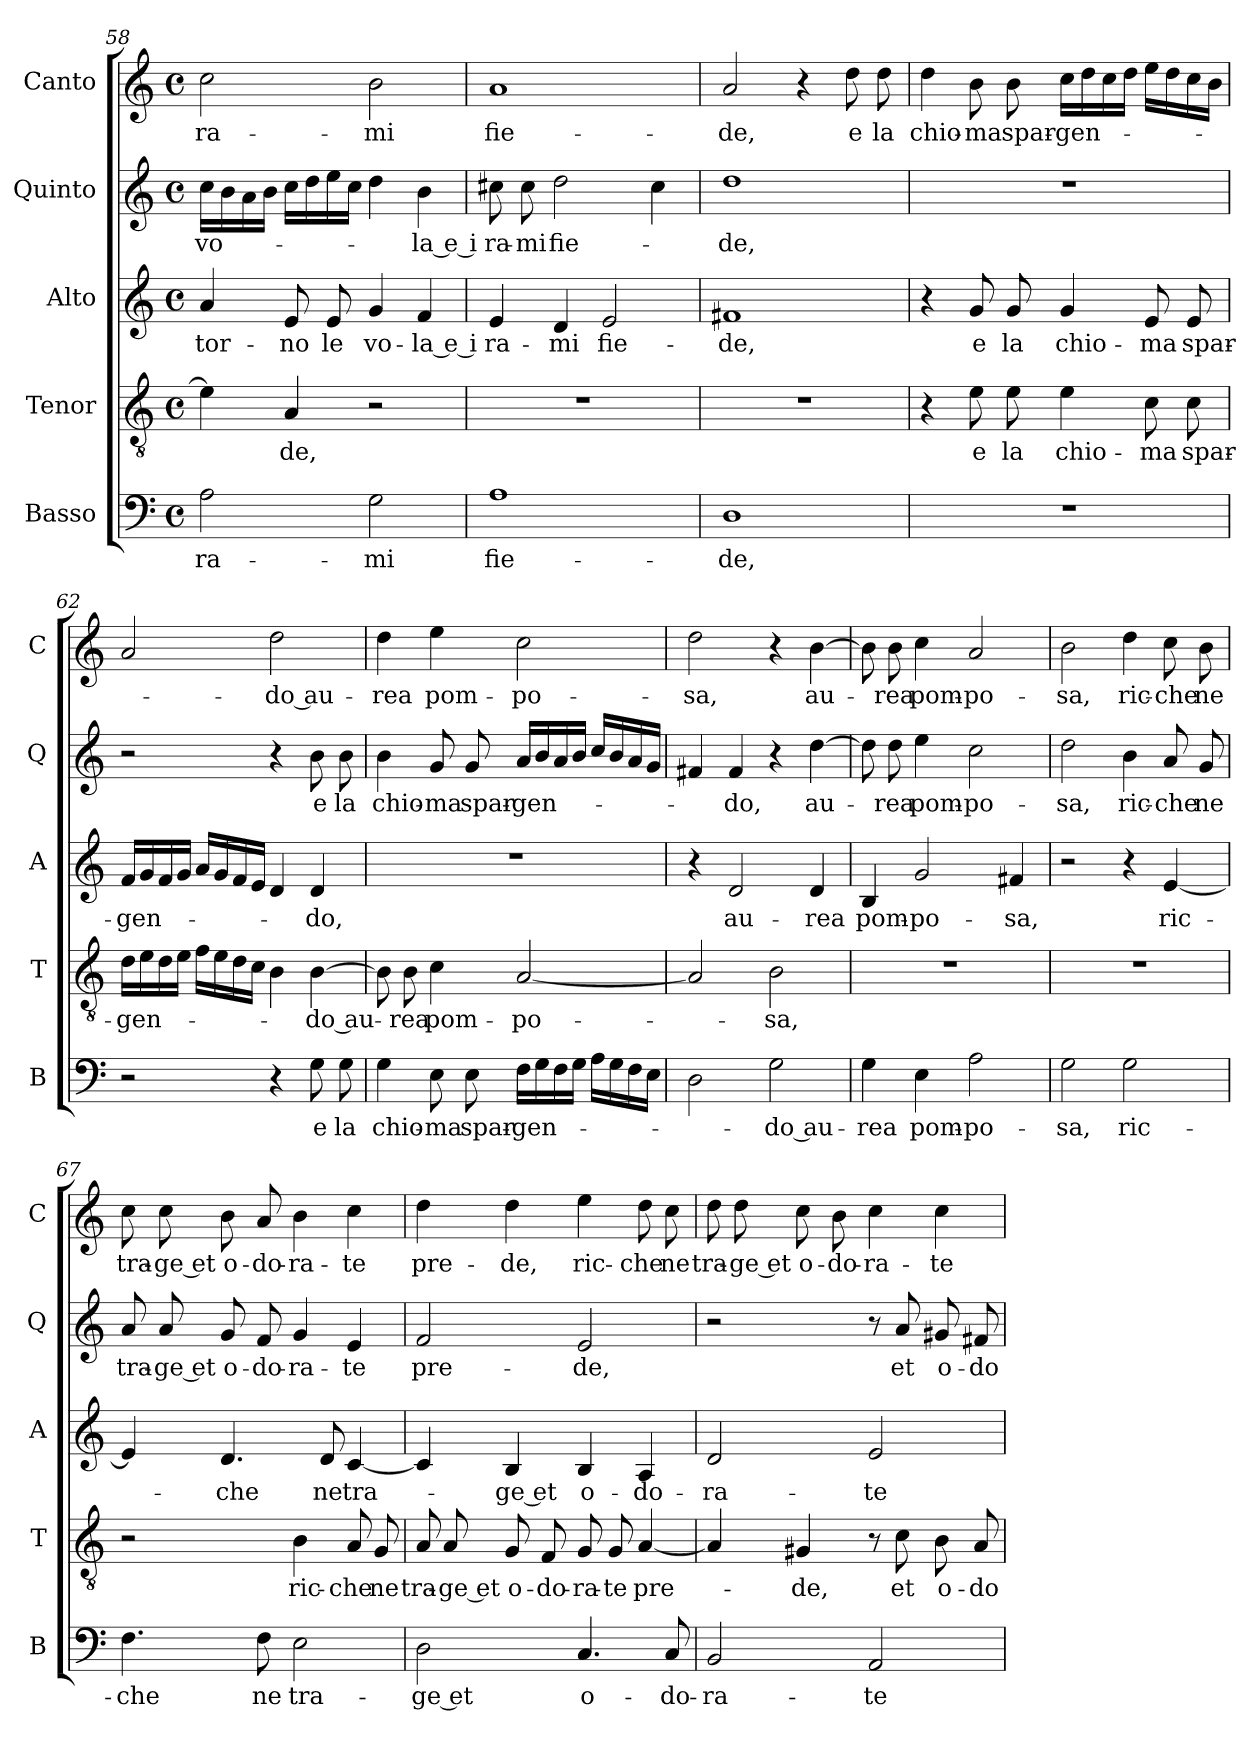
**kern	**text	**kern	**text	**kern	**text	**kern	**text	**kern	**text
*part5	*part5	*part4	*part4	*part3	*part3	*part2	*part2	*part1	*part1
*staff5	*staff5	*staff4	*staff4	*staff3	*staff3	*staff2	*staff2	*staff1	*staff1
*I"Basso	*	*I"Tenor	*	*I"Alto	*	*I"Quinto	*	*I"Canto	*
*I'B	*	*I'T	*	*I'A	*	*I'Q	*	*I'C	*
!!LO:LB:g=z
*clefF4	*	*clefGv2	*	*clefG2	*	*clefG2	*	*clefG2	*
*k[]	*	*k[]	*	*k[]	*	*k[]	*	*k[]	*
*C:	*	*C:	*	*C:	*	*C:	*	*C:	*
*M4/4	*	*M4/4	*	*M4/4	*	*M4/4	*	*M4/4	*
*met(c)	*	*met(c)	*	*met(c)	*	*met(c)	*	*met(c)	*
=58	=58	=58	=58	=58	=58	=58	=58	=58	=58
!	!LO:LY:b	!	!	!	!LO:LY:b	!	!LO:LY:b	!	!LO:LY:b
2A\	ra-	4e\]	.	4a/	-tor-	16cc\LL	vo-	2cc\	ra-
.	.	.	.	.	.	16b\	.	.	.
.	.	.	.	.	.	16a\	.	.	.
.	.	.	.	.	.	16b\JJ	.	.	.
!	!	!	!LO:LY:b	!	!LO:LY:b	!	!	!	!
.	.	4A/	-de,	8e/	-no	16cc\LL	.	.	.
.	.	.	.	.	.	16dd\	.	.	.
!	!	!	!	!	!LO:LY:b	!	!	!	!
.	.	.	.	8e/	le	16ee\	.	.	.
.	.	.	.	.	.	16cc\JJ	.	.	.
!	!LO:LY:b	!	!	!	!LO:LY:b	!	!	!	!LO:LY:b
2G\	-mi	2r	.	4g/	vo-	4dd\	.	2b\	-mi
!	!	!	!	!	!LO:LY:b	!	!LO:LY:b	!	!
.	.	.	.	4f/	-la e i	4b\	-la e i	.	.
=59	=59	=59	=59	=59	=59	=59	=59	=59	=59
!	!LO:LY:b	!	!	!	!LO:LY:b	!	!LO:LY:b	!	!LO:LY:b
1A	fie-	1r	.	4e/	ra-	8cc#X\	ra-	1a	fie-
!	!	!	!	!	!	!	!LO:LY:b	!	!
.	.	.	.	.	.	8cc#\	-mi	.	.
!	!	!	!	!	!LO:LY:b	!	!LO:LY:b	!	!
.	.	.	.	4d/	-mi	2dd\	fie-	.	.
!	!	!	!	!	!LO:LY:b	!	!	!	!
.	.	.	.	2e/	fie-	.	.	.	.
.	.	.	.	.	.	4cc#\	.	.	.
=60	=60	=60	=60	=60	=60	=60	=60	=60	=60
!	!LO:LY:b	!	!	!	!LO:LY:b	!	!LO:LY:b	!	!LO:LY:b
1D	-de,	1r	.	1f#X	-de,	1dd	-de,	2a/	-de,
.	.	.	.	.	.	.	.	4r	.
!	!	!	!	!	!	!	!	!	!LO:LY:b
.	.	.	.	.	.	.	.	8dd\	e
!	!	!	!	!	!	!	!	!	!LO:LY:b
.	.	.	.	.	.	.	.	8dd\	la
=61	=61	=61	=61	=61	=61	=61	=61	=61	=61
!	!	!	!	!	!	!	!	!	!LO:LY:b
1r	.	4r	.	4r	.	1r	.	4dd\	chio-
!	!	!	!LO:LY:b	!	!LO:LY:b	!	!	!	!LO:LY:b
.	.	8e\	e	8g/	e	.	.	8b\	-ma
!	!	!	!LO:LY:b	!	!LO:LY:b	!	!	!	!LO:LY:b
.	.	8e\	la	8g/	la	.	.	8b\	spar-
!	!	!	!LO:LY:b	!	!LO:LY:b	!	!	!	!LO:LY:b
.	.	4e\	chio-	4g/	chio-	.	.	16cc\LL	-gen-
.	.	.	.	.	.	.	.	16dd\	.
.	.	.	.	.	.	.	.	16cc\	.
.	.	.	.	.	.	.	.	16dd\JJ	.
!	!	!	!LO:LY:b	!	!LO:LY:b	!	!	!	!
.	.	8c\	-ma	8e/	-ma	.	.	16ee\LL	.
.	.	.	.	.	.	.	.	16dd\	.
!	!	!	!LO:LY:b	!	!LO:LY:b	!	!	!	!
.	.	8c\	spar-	8e/	spar-	.	.	16cc\	.
.	.	.	.	.	.	.	.	16b\JJ	.
!!LO:LB:g=z
=62	=62	=62	=62	=62	=62	=62	=62	=62	=62
!	!	!	!LO:LY:b	!	!LO:LY:b	!	!	!	!
2r	.	16d\LL	-gen-	16f/LL	-gen-	2r	.	2a/	.
.	.	16e\	.	16g/	.	.	.	.	.
.	.	16d\	.	16f/	.	.	.	.	.
.	.	16e\JJ	.	16g/JJ	.	.	.	.	.
.	.	16f\LL	.	16a/LL	.	.	.	.	.
.	.	16e\	.	16g/	.	.	.	.	.
.	.	16d\	.	16f/	.	.	.	.	.
.	.	16c\JJ	.	16e/JJ	.	.	.	.	.
!	!	!	!	!	!	!	!	!	!LO:LY:b
4r	.	4B\	.	4d/	.	4r	.	2dd\	-do au-
!	!LO:LY:b	!	!LO:LY:b	!	!LO:LY:b	!	!LO:LY:b	!	!
8G\	e	[4B\	-do au-	4d/	-do,	8b\	e	.	.
!	!LO:LY:b	!	!	!	!	!	!LO:LY:b	!	!
8G\	la	.	.	.	.	8b\	la	.	.
=63	=63	=63	=63	=63	=63	=63	=63	=63	=63
!	!LO:LY:b	!	!	!	!	!	!LO:LY:b	!	!LO:LY:b
4G\	chio-	8B\]	.	1r	.	4b\	chio-	4dd\	-rea
!	!	!	!LO:LY:b	!	!	!	!	!	!
.	.	8B\	-rea	.	.	.	.	.	.
!	!LO:LY:b	!	!LO:LY:b	!	!	!	!LO:LY:b	!	!LO:LY:b
8E\	-ma	4c\	pom-	.	.	8g/	-ma	4ee\	pom-
!	!LO:LY:b	!	!	!	!	!	!LO:LY:b	!	!
8E\	spar-	.	.	.	.	8g/	spar-	.	.
!	!LO:LY:b	!	!LO:LY:b	!	!	!	!LO:LY:b	!	!LO:LY:b
16F\LL	-gen-	[2A/	-po-	.	.	16a/LL	-gen-	2cc\	-po-
16G\	.	.	.	.	.	16b/	.	.	.
16F\	.	.	.	.	.	16a/	.	.	.
16G\JJ	.	.	.	.	.	16b/JJ	.	.	.
16A\LL	.	.	.	.	.	16cc/LL	.	.	.
16G\	.	.	.	.	.	16b/	.	.	.
16F\	.	.	.	.	.	16a/	.	.	.
16E\JJ	.	.	.	.	.	16g/JJ	.	.	.
=64	=64	=64	=64	=64	=64	=64	=64	=64	=64
!	!	!	!	!	!	!	!	!	!LO:LY:b
2D\	.	2A/]	.	4r	.	4f#X/	.	2dd\	-sa,
!	!	!	!	!	!LO:LY:b	!	!LO:LY:b	!	!
.	.	.	.	2d/	au-	4f#/	-do,	.	.
!	!LO:LY:b	!	!LO:LY:b	!	!	!	!	!	!
2G\	-do au-	2B\	-sa,	.	.	4r	.	4r	.
!	!	!	!	!	!LO:LY:b	!	!LO:LY:b	!	!LO:LY:b
.	.	.	.	4d/	-rea	[4dd\	au-	[4b\	au-
=65	=65	=65	=65	=65	=65	=65	=65	=65	=65
!	!LO:LY:b	!	!	!	!LO:LY:b	!	!	!	!
4G\	-rea	1r	.	4B/	pom-	8dd\]	.	8b\]	.
!	!	!	!	!	!	!	!LO:LY:b	!	!LO:LY:b
.	.	.	.	.	.	8dd\	-rea	8b\	-rea
!	!LO:LY:b	!	!	!	!LO:LY:b	!	!LO:LY:b	!	!LO:LY:b
4E\	pom-	.	.	2g/	-po-	4ee\	pom-	4cc\	pom-
!	!LO:LY:b	!	!	!	!	!	!LO:LY:b	!	!LO:LY:b
2A\	-po-	.	.	.	.	2cc\	-po-	2a/	-po-
!	!	!	!	!	!LO:LY:b	!	!	!	!
.	.	.	.	4f#X/	-sa,	.	.	.	.
!!LO:PB:g=z
=66	=66	=66	=66	=66	=66	=66	=66	=66	=66
!	!LO:LY:b	!	!	!	!	!	!LO:LY:b	!	!LO:LY:b
2G\	-sa,	1r	.	2r	.	2dd\	-sa,	2b\	-sa,
!	!LO:LY:b	!	!	!	!	!	!LO:LY:b	!	!LO:LY:b
2G\	ric-	.	.	4r	.	4b\	ric-	4dd\	ric-
!	!	!	!	!	!LO:LY:b	!	!LO:LY:b	!	!LO:LY:b
.	.	.	.	[4e/	ric-	8a/	-che	8cc\	-che
!	!	!	!	!	!	!	!LO:LY:b	!	!LO:LY:b
.	.	.	.	.	.	8g/	ne	8b\	ne
=67	=67	=67	=67	=67	=67	=67	=67	=67	=67
!	!LO:LY:b	!	!	!	!	!	!LO:LY:b	!	!LO:LY:b
4.F\	-che	2r	.	4e/]	.	8a/	tra-	8cc\	tra-
!	!	!	!	!	!	!	!LO:LY:b	!	!LO:LY:b
.	.	.	.	.	.	8a/	-ge et	8cc\	-ge et
!	!	!	!	!	!LO:LY:b	!	!LO:LY:b	!	!LO:LY:b
.	.	.	.	4.d/	-che	8g/	o-	8b\	o-
!	!LO:LY:b	!	!	!	!	!	!LO:LY:b	!	!LO:LY:b
8F\	ne	.	.	.	.	8f/	-do-	8a/	-do-
!	!LO:LY:b	!	!LO:LY:b	!	!	!	!LO:LY:b	!	!LO:LY:b
2E\	tra-	4B\	ric-	.	.	4g/	-ra-	4b\	-ra-
!	!	!	!	!	!LO:LY:b	!	!	!	!
.	.	.	.	8d/	ne	.	.	.	.
!	!	!	!LO:LY:b	!	!LO:LY:b	!	!LO:LY:b	!	!LO:LY:b
.	.	8A/	-che	[4c/	tra-	4e/	-te	4cc\	-te
!	!	!	!LO:LY:b	!	!	!	!	!	!
.	.	8G/	ne	.	.	.	.	.	.
=68	=68	=68	=68	=68	=68	=68	=68	=68	=68
!	!LO:LY:b	!	!LO:LY:b	!	!	!	!LO:LY:b	!	!LO:LY:b
2D\	-ge et	8A/	tra-	4c/]	.	2f/	pre-	4dd\	pre-
!	!	!	!LO:LY:b	!	!	!	!	!	!
.	.	8A/	-ge et	.	.	.	.	.	.
!	!	!	!LO:LY:b	!	!LO:LY:b	!	!	!	!LO:LY:b
.	.	8G/	o-	4B/	-ge et	.	.	4dd\	-de,
!	!	!	!LO:LY:b	!	!	!	!	!	!
.	.	8F/	-do-	.	.	.	.	.	.
!	!LO:LY:b	!	!LO:LY:b	!	!LO:LY:b	!	!LO:LY:b	!	!LO:LY:b
4.C/	o-	8G/	-ra-	4B/	o-	2e/	-de,	4ee\	ric-
!	!	!	!LO:LY:b	!	!	!	!	!	!
.	.	8G/	-te	.	.	.	.	.	.
!	!	!	!LO:LY:b	!	!LO:LY:b	!	!	!	!LO:LY:b
.	.	[4A/	pre-	4A/	-do-	.	.	8dd\	-che
!	!LO:LY:b	!	!	!	!	!	!	!	!LO:LY:b
8C/	-do-	.	.	.	.	.	.	8cc\	ne
=69	=69	=69	=69	=69	=69	=69	=69	=69	=69
!	!LO:LY:b	!	!	!	!LO:LY:b	!	!	!	!LO:LY:b
2BB/	-ra-	4A/]	.	2d/	-ra-	2r	.	8dd\	tra-
!	!	!	!	!	!	!	!	!	!LO:LY:b
.	.	.	.	.	.	.	.	8dd\	-ge et
!	!	!	!LO:LY:b	!	!	!	!	!	!LO:LY:b
.	.	4G#X/	-de,	.	.	.	.	8cc\	o-
!	!	!	!	!	!	!	!	!	!LO:LY:b
.	.	.	.	.	.	.	.	8b\	-do-
!	!LO:LY:b	!	!	!	!LO:LY:b	!	!	!	!LO:LY:b
2AA/	-te	8r	.	2e/	-te	8r	.	4cc\	-ra-
!	!	!	!LO:LY:b	!	!	!	!LO:LY:b	!	!
.	.	8c\	et	.	.	8a/	et	.	.
!	!	!	!LO:LY:b	!	!	!	!LO:LY:b	!	!LO:LY:b
.	.	8B\	o-	.	.	8g#X/	o-	4cc\	-te
!	!	!	!LO:LY:b	!	!	!	!LO:LY:b	!	!
.	.	8A/	-do-	.	.	8f#X/	-do-	.	.
=	=	=	=	=	=	=	=	=	=
*-	*-	*-	*-	*-	*-	*-	*-	*-	*-
